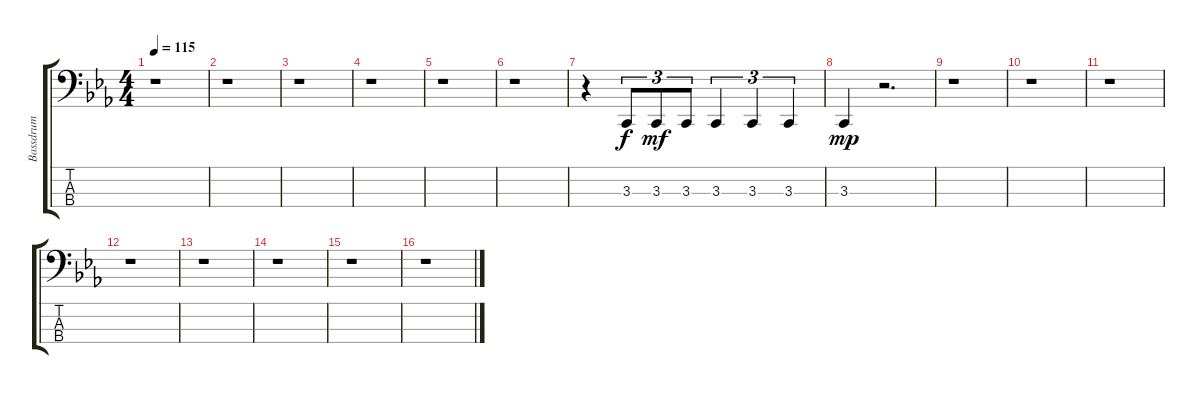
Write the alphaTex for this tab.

\track ("Bassdrum" "Bassdrum") {instrument taikodrum}
\staff {score tabs}
\tuning (G2 D2 A1 E1) {hide}
\ts (4 4)
\tempo 115
\clef f4
\ks eb
r.1{dy mp} |
r.1 |
r.1 |
r.1 |
r.1 |
r.1 |
r.4 3.3.8{tu (3 2) dy f} 3.3.8{tu (3 2) dy mf} 3.3.8{tu (3 2)} 3.3.4{tu (3 2)} 3.3.4{tu (3 2)} 3.3.4{tu (3 2)} |
3.3.4{dy mp} r.2{d} |
r.1 |
r.1 |
r.1 |
r.1 |
r.1 |
r.1 |
r.1 |
r.1
